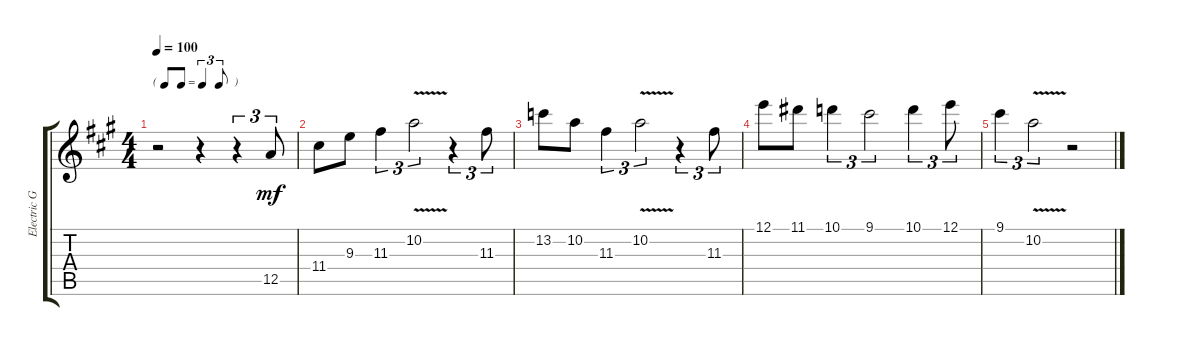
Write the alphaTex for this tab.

\track ("Electric Guitar" "Electric G") {instrument electricguitarclean}
\staff {score tabs}
\tuning (E4 B3 G3 D3 A2 E2) {hide}
\ts (4 4)
\tf triplet8th
\tempo 100
\clef g2
\ks a
r.2{dy mf instrument electricguitarclean} r.4 r.4{tu (3 2)} 12.5.8{tu (3 2)} |
11.4.8 9.3.8 11.3.4{tu (3 2)} 10.2{v}.2{tu (3 2)} r.4{tu (3 2)} 11.3.8{tu (3 2)} |
13.2.8 10.2.8 11.3.4{tu (3 2)} 10.2{v}.2{tu (3 2)} r.4{tu (3 2)} 11.3.8{tu (3 2)} |
12.1.8 11.1.8 10.1.4{tu (3 2)} 9.1.2{tu (3 2)} 10.1.4{tu (3 2)} 12.1.8{tu (3 2)} |
9.1.4{tu (3 2)} 10.2{v}.2{tu (3 2)} r.2
